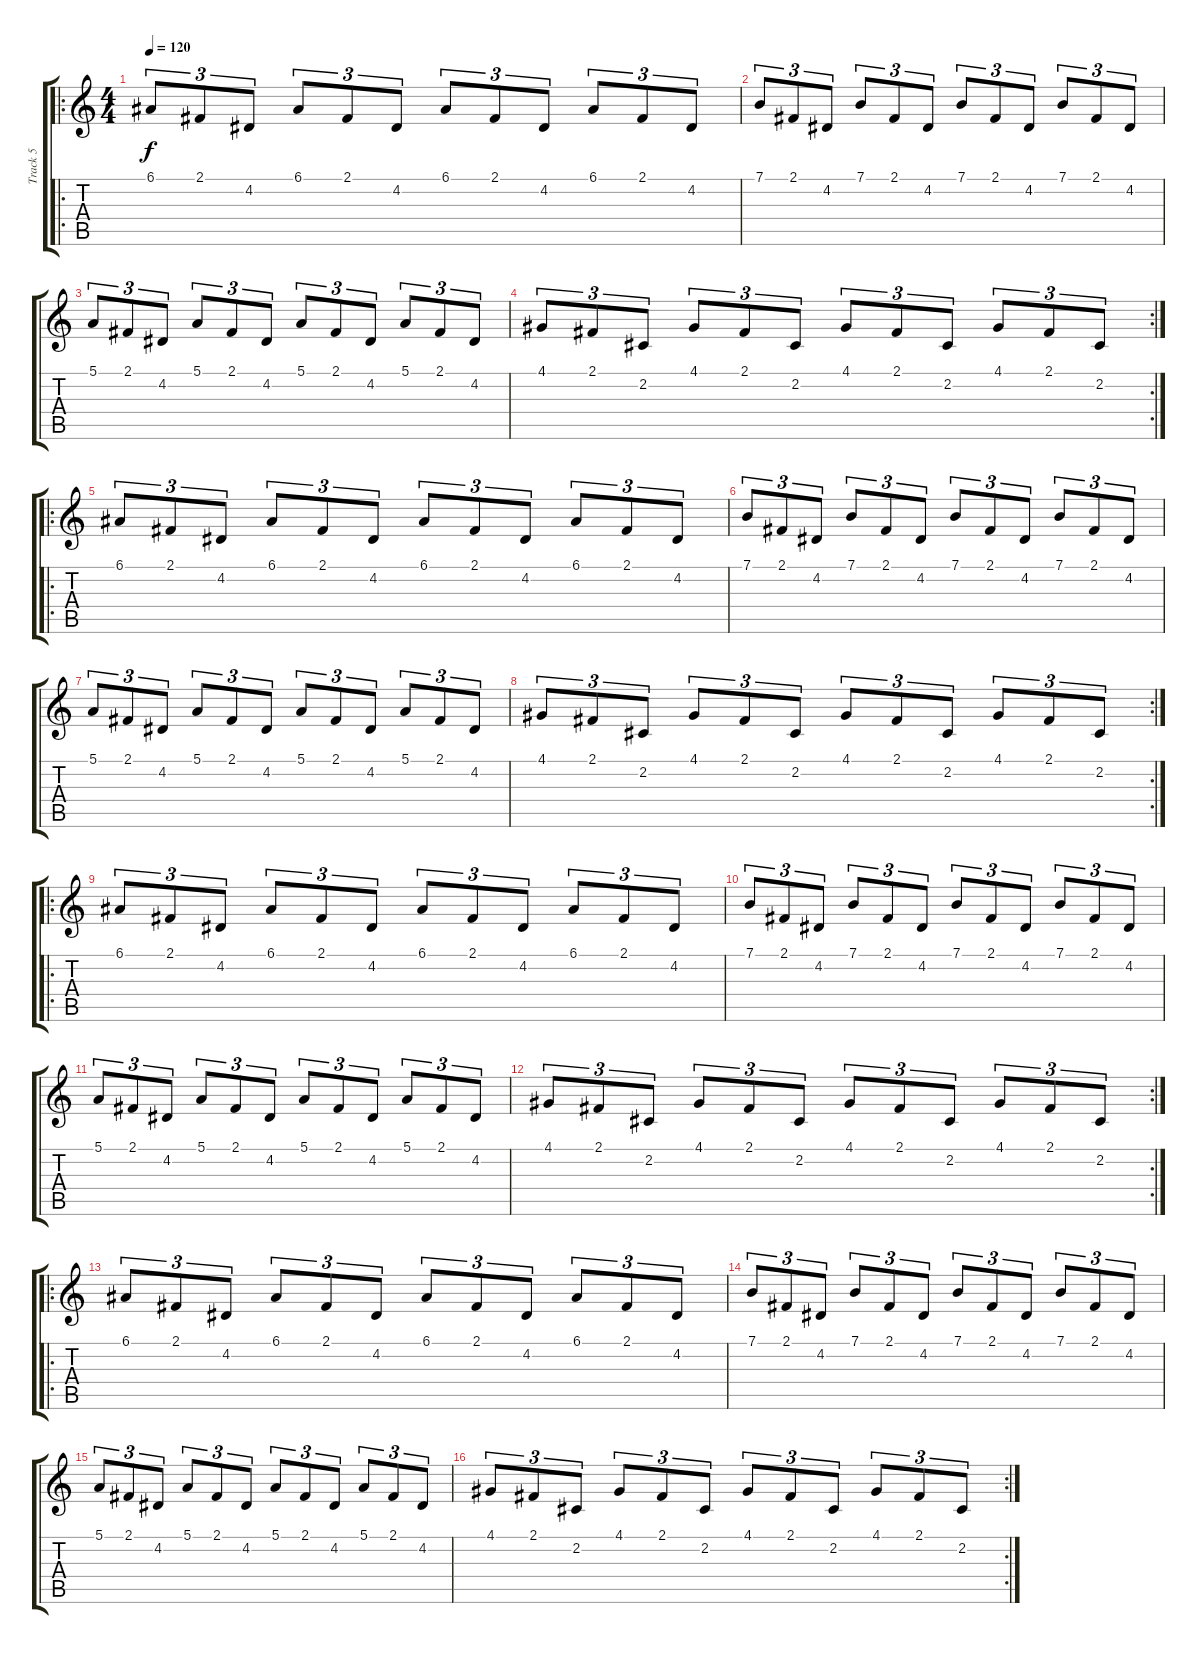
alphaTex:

\track ("Track 5" "Track 5") {instrument drawbarorgan}
\staff {score tabs}
\tuning (E4 B3 G3 D3 A2 E2) {hide}
\ro
\ts (4 4)
\tempo 120
\clef g2
\ks c
6.1.8{tu (3 2) dy f} 2.1.8{tu (3 2)} 4.2.8{tu (3 2)} 6.1.8{tu (3 2)} 2.1.8{tu (3 2)} 4.2.8{tu (3 2)} 6.1.8{tu (3 2)} 2.1.8{tu (3 2)} 4.2.8{tu (3 2)} 6.1.8{tu (3 2)} 2.1.8{tu (3 2)} 4.2.8{tu (3 2)} |
7.1.8{tu (3 2)} 2.1.8{tu (3 2)} 4.2.8{tu (3 2)} 7.1.8{tu (3 2)} 2.1.8{tu (3 2)} 4.2.8{tu (3 2)} 7.1.8{tu (3 2)} 2.1.8{tu (3 2)} 4.2.8{tu (3 2)} 7.1.8{tu (3 2)} 2.1.8{tu (3 2)} 4.2.8{tu (3 2)} |
5.1.8{tu (3 2)} 2.1.8{tu (3 2)} 4.2.8{tu (3 2)} 5.1.8{tu (3 2)} 2.1.8{tu (3 2)} 4.2.8{tu (3 2)} 5.1.8{tu (3 2)} 2.1.8{tu (3 2)} 4.2.8{tu (3 2)} 5.1.8{tu (3 2)} 2.1.8{tu (3 2)} 4.2.8{tu (3 2)} |
\rc 2
4.1.8{tu (3 2)} 2.1.8{tu (3 2)} 2.2.8{tu (3 2)} 4.1.8{tu (3 2)} 2.1.8{tu (3 2)} 2.2.8{tu (3 2)} 4.1.8{tu (3 2)} 2.1.8{tu (3 2)} 2.2.8{tu (3 2)} 4.1.8{tu (3 2)} 2.1.8{tu (3 2)} 2.2.8{tu (3 2)} |
\ro
6.1.8{tu (3 2)} 2.1.8{tu (3 2)} 4.2.8{tu (3 2)} 6.1.8{tu (3 2)} 2.1.8{tu (3 2)} 4.2.8{tu (3 2)} 6.1.8{tu (3 2)} 2.1.8{tu (3 2)} 4.2.8{tu (3 2)} 6.1.8{tu (3 2)} 2.1.8{tu (3 2)} 4.2.8{tu (3 2)} |
7.1.8{tu (3 2)} 2.1.8{tu (3 2)} 4.2.8{tu (3 2)} 7.1.8{tu (3 2)} 2.1.8{tu (3 2)} 4.2.8{tu (3 2)} 7.1.8{tu (3 2)} 2.1.8{tu (3 2)} 4.2.8{tu (3 2)} 7.1.8{tu (3 2)} 2.1.8{tu (3 2)} 4.2.8{tu (3 2)} |
5.1.8{tu (3 2)} 2.1.8{tu (3 2)} 4.2.8{tu (3 2)} 5.1.8{tu (3 2)} 2.1.8{tu (3 2)} 4.2.8{tu (3 2)} 5.1.8{tu (3 2)} 2.1.8{tu (3 2)} 4.2.8{tu (3 2)} 5.1.8{tu (3 2)} 2.1.8{tu (3 2)} 4.2.8{tu (3 2)} |
\rc 2
4.1.8{tu (3 2)} 2.1.8{tu (3 2)} 2.2.8{tu (3 2)} 4.1.8{tu (3 2)} 2.1.8{tu (3 2)} 2.2.8{tu (3 2)} 4.1.8{tu (3 2)} 2.1.8{tu (3 2)} 2.2.8{tu (3 2)} 4.1.8{tu (3 2)} 2.1.8{tu (3 2)} 2.2.8{tu (3 2)} |
\ro
6.1.8{tu (3 2)} 2.1.8{tu (3 2)} 4.2.8{tu (3 2)} 6.1.8{tu (3 2)} 2.1.8{tu (3 2)} 4.2.8{tu (3 2)} 6.1.8{tu (3 2)} 2.1.8{tu (3 2)} 4.2.8{tu (3 2)} 6.1.8{tu (3 2)} 2.1.8{tu (3 2)} 4.2.8{tu (3 2)} |
7.1.8{tu (3 2)} 2.1.8{tu (3 2)} 4.2.8{tu (3 2)} 7.1.8{tu (3 2)} 2.1.8{tu (3 2)} 4.2.8{tu (3 2)} 7.1.8{tu (3 2)} 2.1.8{tu (3 2)} 4.2.8{tu (3 2)} 7.1.8{tu (3 2)} 2.1.8{tu (3 2)} 4.2.8{tu (3 2)} |
5.1.8{tu (3 2)} 2.1.8{tu (3 2)} 4.2.8{tu (3 2)} 5.1.8{tu (3 2)} 2.1.8{tu (3 2)} 4.2.8{tu (3 2)} 5.1.8{tu (3 2)} 2.1.8{tu (3 2)} 4.2.8{tu (3 2)} 5.1.8{tu (3 2)} 2.1.8{tu (3 2)} 4.2.8{tu (3 2)} |
\rc 2
4.1.8{tu (3 2)} 2.1.8{tu (3 2)} 2.2.8{tu (3 2)} 4.1.8{tu (3 2)} 2.1.8{tu (3 2)} 2.2.8{tu (3 2)} 4.1.8{tu (3 2)} 2.1.8{tu (3 2)} 2.2.8{tu (3 2)} 4.1.8{tu (3 2)} 2.1.8{tu (3 2)} 2.2.8{tu (3 2)} |
\ro
6.1.8{tu (3 2)} 2.1.8{tu (3 2)} 4.2.8{tu (3 2)} 6.1.8{tu (3 2)} 2.1.8{tu (3 2)} 4.2.8{tu (3 2)} 6.1.8{tu (3 2)} 2.1.8{tu (3 2)} 4.2.8{tu (3 2)} 6.1.8{tu (3 2)} 2.1.8{tu (3 2)} 4.2.8{tu (3 2)} |
7.1.8{tu (3 2)} 2.1.8{tu (3 2)} 4.2.8{tu (3 2)} 7.1.8{tu (3 2)} 2.1.8{tu (3 2)} 4.2.8{tu (3 2)} 7.1.8{tu (3 2)} 2.1.8{tu (3 2)} 4.2.8{tu (3 2)} 7.1.8{tu (3 2)} 2.1.8{tu (3 2)} 4.2.8{tu (3 2)} |
5.1.8{tu (3 2)} 2.1.8{tu (3 2)} 4.2.8{tu (3 2)} 5.1.8{tu (3 2)} 2.1.8{tu (3 2)} 4.2.8{tu (3 2)} 5.1.8{tu (3 2)} 2.1.8{tu (3 2)} 4.2.8{tu (3 2)} 5.1.8{tu (3 2)} 2.1.8{tu (3 2)} 4.2.8{tu (3 2)} |
\rc 2
4.1.8{tu (3 2)} 2.1.8{tu (3 2)} 2.2.8{tu (3 2)} 4.1.8{tu (3 2)} 2.1.8{tu (3 2)} 2.2.8{tu (3 2)} 4.1.8{tu (3 2)} 2.1.8{tu (3 2)} 2.2.8{tu (3 2)} 4.1.8{tu (3 2)} 2.1.8{tu (3 2)} 2.2.8{tu (3 2)}
